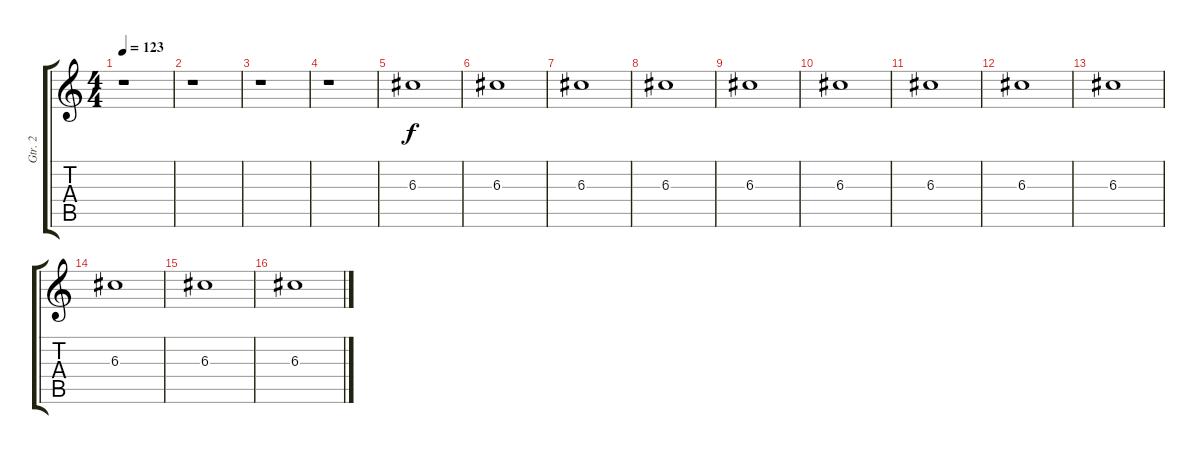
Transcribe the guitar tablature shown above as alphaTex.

\track ("Gtr. 2" "Gtr. 2") {instrument electricguitarclean}
\staff {score tabs}
\tuning (E4 B3 G3 D3 A2 E2) {hide}
\ts (4 4)
\tempo 123
\clef g2
\ks c
r.1{dy f} |
r.1 |
r.1 |
r.1 |
6.3.1 |
6.3.1 |
6.3.1 |
6.3.1 |
6.3.1 |
6.3.1 |
6.3.1 |
6.3.1 |
6.3.1 |
6.3.1 |
6.3.1 |
6.3.1
